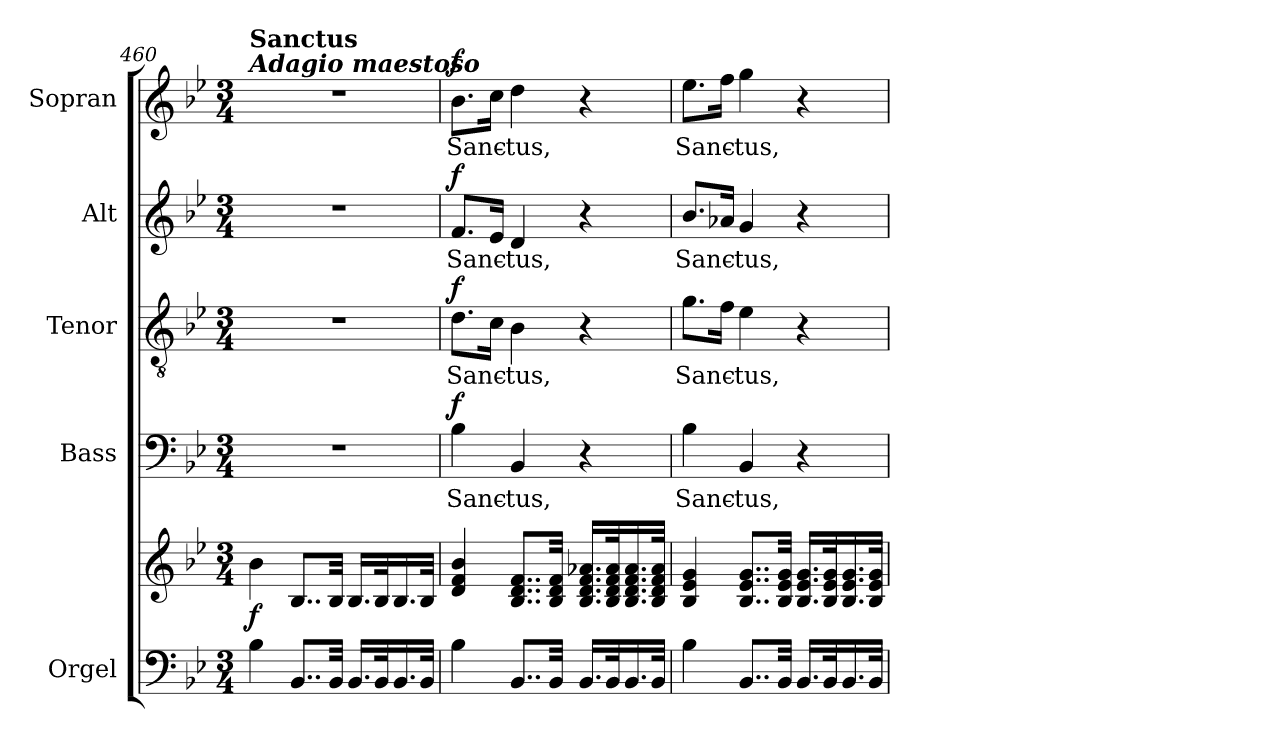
**kern	**kern	**dynam	**kern	**text	**dynam	**kern	**text	**dynam	**kern	**text	**dynam	**kern	**text	**dynam
*part5	*part5	*part5	*part4	*part4	*part4	*part3	*part3	*part3	*part2	*part2	*part2	*part1	*part1	*part1
*staff6	*staff5	*staff5/6	*staff4	*staff4	*staff4	*staff3	*staff3	*staff3	*staff2	*staff2	*staff2	*staff1	*staff1	*staff1
*I"Orgel	*	*	*I"Bass	*	*	*I"Tenor	*	*	*I"Alt	*	*	*I"Sopran	*	*
*I'Org.	*	*	*I'B.	*	*	*I'T.	*	*	*I'A.	*	*	*I'S.	*	*
!!LO:PB:g=z
*clefF4	*clefG2	*	*clefF4	*	*	*clefGv2	*	*	*clefG2	*	*	*clefG2	*	*
*k[b-e-]	*k[b-e-]	*	*k[b-e-]	*	*	*k[b-e-]	*	*	*k[b-e-]	*	*	*k[b-e-]	*	*
*B-:	*B-:	*	*B-:	*	*	*B-:	*	*	*B-:	*	*	*B-:	*	*
*M3/4	*M3/4	*	*M3/4	*	*	*M3/4	*	*	*M3/4	*	*	*M3/4	*	*
=460	=460	=460	=460	=460	=460	=460	=460	=460	=460	=460	=460	=460	=460	=460
!	!	!	!	!	!	!	!	!	!	!	!	!LO:TX:a:Bi:t=Adagio maestoso	!	!
!	!	!	!	!	!	!	!	!	!	!	!	!LO:TX:a:B:t=Sanctus	!	!
!	!	!LO:DY:b	!	!	!	!	!	!	!	!	!	!	!	!
4B-\	4b-\	f	2.r	.	.	2.r	.	.	2.r	.	.	2.r	.	.
8..BB-/L	8..B-/L	.	.	.	.	.	.	.	.	.	.	.	.	.
32BB-/Jkk	32B-/Jkk	.	.	.	.	.	.	.	.	.	.	.	.	.
16.BB-/LL	16.B-/LL	.	.	.	.	.	.	.	.	.	.	.	.	.
32BB-/k	32B-/k	.	.	.	.	.	.	.	.	.	.	.	.	.
16.BB-/	16.B-/	.	.	.	.	.	.	.	.	.	.	.	.	.
32BB-/JJk	32B-/JJk	.	.	.	.	.	.	.	.	.	.	.	.	.
=461	=461	=461	=461	=461	=461	=461	=461	=461	=461	=461	=461	=461	=461	=461
!	!	!	!	!LO:LY:b	!LO:DY:a	!	!LO:LY:b	!LO:DY:a	!	!LO:LY:b	!LO:DY:a	!	!LO:LY:b	!LO:DY:a
4B-\	4d/ 4f/ 4b-/	.	4B-\	Sanc-	f	8.d\L	Sanc-	f	8.f/L	Sanc-	f	8.b-\L	Sanc-	f
.	.	.	.	.	.	16c\Jk	.	.	16e-/Jk	.	.	16cc\Jk	.	.
!	!	!	!	!LO:LY:b	!	!	!LO:LY:b	!	!	!LO:LY:b	!	!	!LO:LY:b	!
8..BB-/L	8..B-/ 8..d/ 8..f/L	.	4BB-/	-tus,	.	4B-\	-tus,	.	4d/	-tus,	.	4dd\	-tus,	.
32BB-/Jkk	32B-/ 32d/ 32f/Jkk	.	.	.	.	.	.	.	.	.	.	.	.	.
16.BB-/LL	16.B-/ 16.d/ 16.f/ 16.a-X/LL	.	4r	.	.	4r	.	.	4r	.	.	4r	.	.
32BB-/k	32B-/ 32d/ 32f/ 32a-/k	.	.	.	.	.	.	.	.	.	.	.	.	.
16.BB-/	16.B-/ 16.d/ 16.f/ 16.a-/	.	.	.	.	.	.	.	.	.	.	.	.	.
32BB-/JJk	32B-/ 32d/ 32f/ 32a-/JJk	.	.	.	.	.	.	.	.	.	.	.	.	.
=462	=462	=462	=462	=462	=462	=462	=462	=462	=462	=462	=462	=462	=462	=462
!	!	!	!	!LO:LY:b	!	!	!LO:LY:b	!	!	!LO:LY:b	!	!	!LO:LY:b	!
4B-\	4B-/ 4e-/ 4g/	.	4B-\	Sanc-	.	8.g\L	Sanc-	.	8.b-/L	Sanc-	.	8.ee-\L	Sanc-	.
.	.	.	.	.	.	16f\Jk	.	.	16a-X/Jk	.	.	16ff\Jk	.	.
!	!	!	!	!LO:LY:b	!	!	!LO:LY:b	!	!	!LO:LY:b	!	!	!LO:LY:b	!
8..BB-/L	8..B-/ 8..e-/ 8..g/L	.	4BB-/	-tus,	.	4e-\	-tus,	.	4g/	-tus,	.	4gg\	-tus,	.
32BB-/Jkk	32B-/ 32e-/ 32g/Jkk	.	.	.	.	.	.	.	.	.	.	.	.	.
16.BB-/LL	16.B-/ 16.e-/ 16.g/LL	.	4r	.	.	4r	.	.	4r	.	.	4r	.	.
32BB-/k	32B-/ 32e-/ 32g/k	.	.	.	.	.	.	.	.	.	.	.	.	.
16.BB-/	16.B-/ 16.e-/ 16.g/	.	.	.	.	.	.	.	.	.	.	.	.	.
32BB-/JJk	32B-/ 32e-/ 32g/JJk	.	.	.	.	.	.	.	.	.	.	.	.	.
=	=	=	=	=	=	=	=	=	=	=	=	=	=	=
*-	*-	*-	*-	*-	*-	*-	*-	*-	*-	*-	*-	*-	*-	*-
